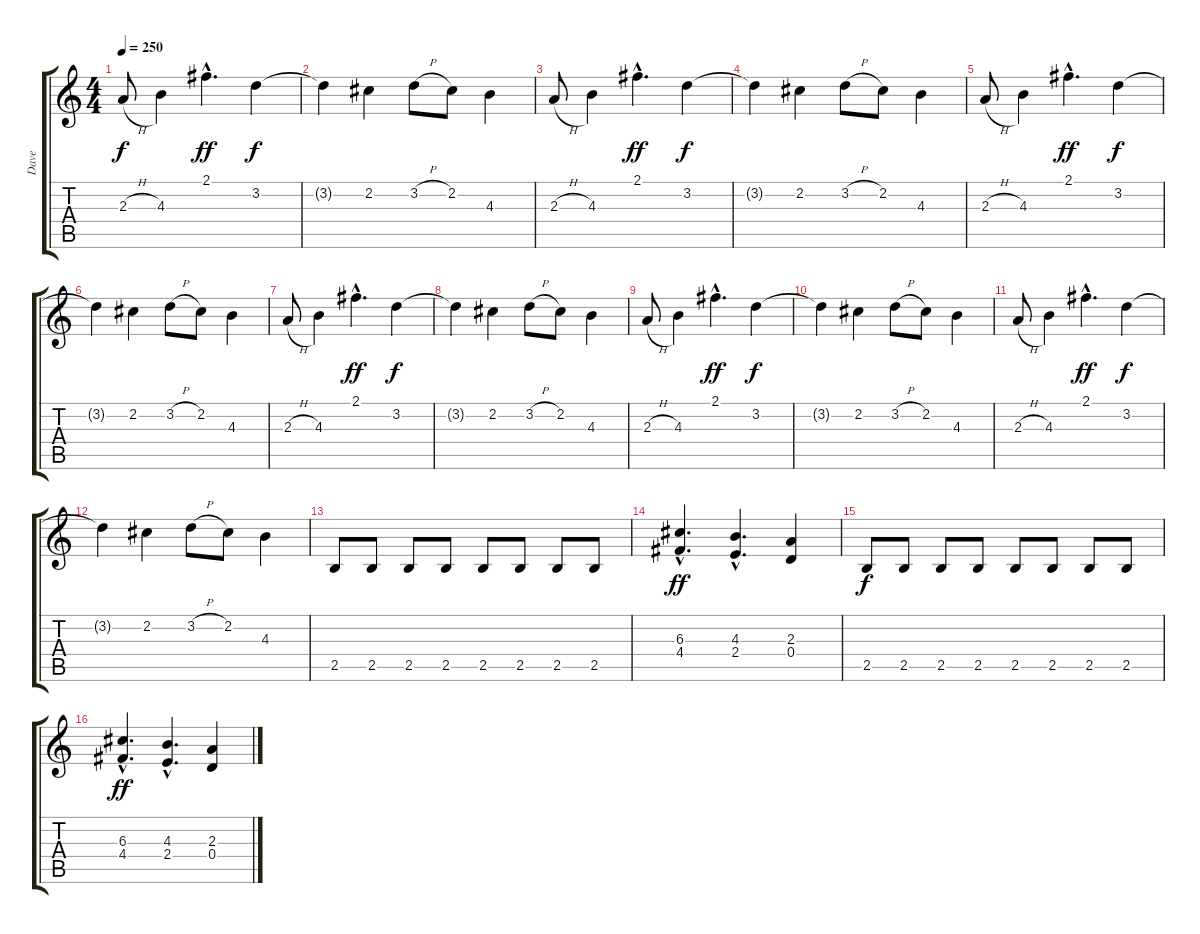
\track ("Dave" "Dave") {instrument overdrivenguitar}
\staff {score tabs}
\tuning (E4 B3 G3 D3 A2 E2) {hide}
\ts (4 4)
\tempo 250
\clef g2
\ks c
2.3{h}.8{dy f} 4.3.4 2.1{hac}.4{d dy ff} 3.2.4{dy f} |
3.2{t}.4 2.2.4 3.2{h}.8 2.2.8 4.3.4 |
2.3{h}.8 4.3.4 2.1{hac}.4{d dy ff} 3.2.4{dy f} |
3.2{t}.4 2.2.4 3.2{h}.8 2.2.8 4.3.4 |
2.3{h}.8 4.3.4 2.1{hac}.4{d dy ff} 3.2.4{dy f} |
3.2{t}.4 2.2.4 3.2{h}.8 2.2.8 4.3.4 |
2.3{h}.8 4.3.4 2.1{hac}.4{d dy ff} 3.2.4{dy f} |
3.2{t}.4 2.2.4 3.2{h}.8 2.2.8 4.3.4 |
2.3{h}.8 4.3.4 2.1{hac}.4{d dy ff} 3.2.4{dy f} |
3.2{t}.4 2.2.4 3.2{h}.8 2.2.8 4.3.4 |
2.3{h}.8 4.3.4 2.1{hac}.4{d dy ff} 3.2.4{dy f} |
3.2{t}.4 2.2.4 3.2{h}.8 2.2.8 4.3.4 |
2.5.8 2.5.8 2.5.8 2.5.8 2.5.8 2.5.8 2.5.8 2.5.8 |
(6.3{hac} 4.4{hac}).4{d dy ff} (4.3{hac} 2.4{hac}).4{d} (2.3 0.4).4 |
2.5.8{dy f} 2.5.8 2.5.8 2.5.8 2.5.8 2.5.8 2.5.8 2.5.8 |
(6.3{hac} 4.4{hac}).4{d dy ff} (4.3{hac} 2.4{hac}).4{d} (2.3 0.4).4
